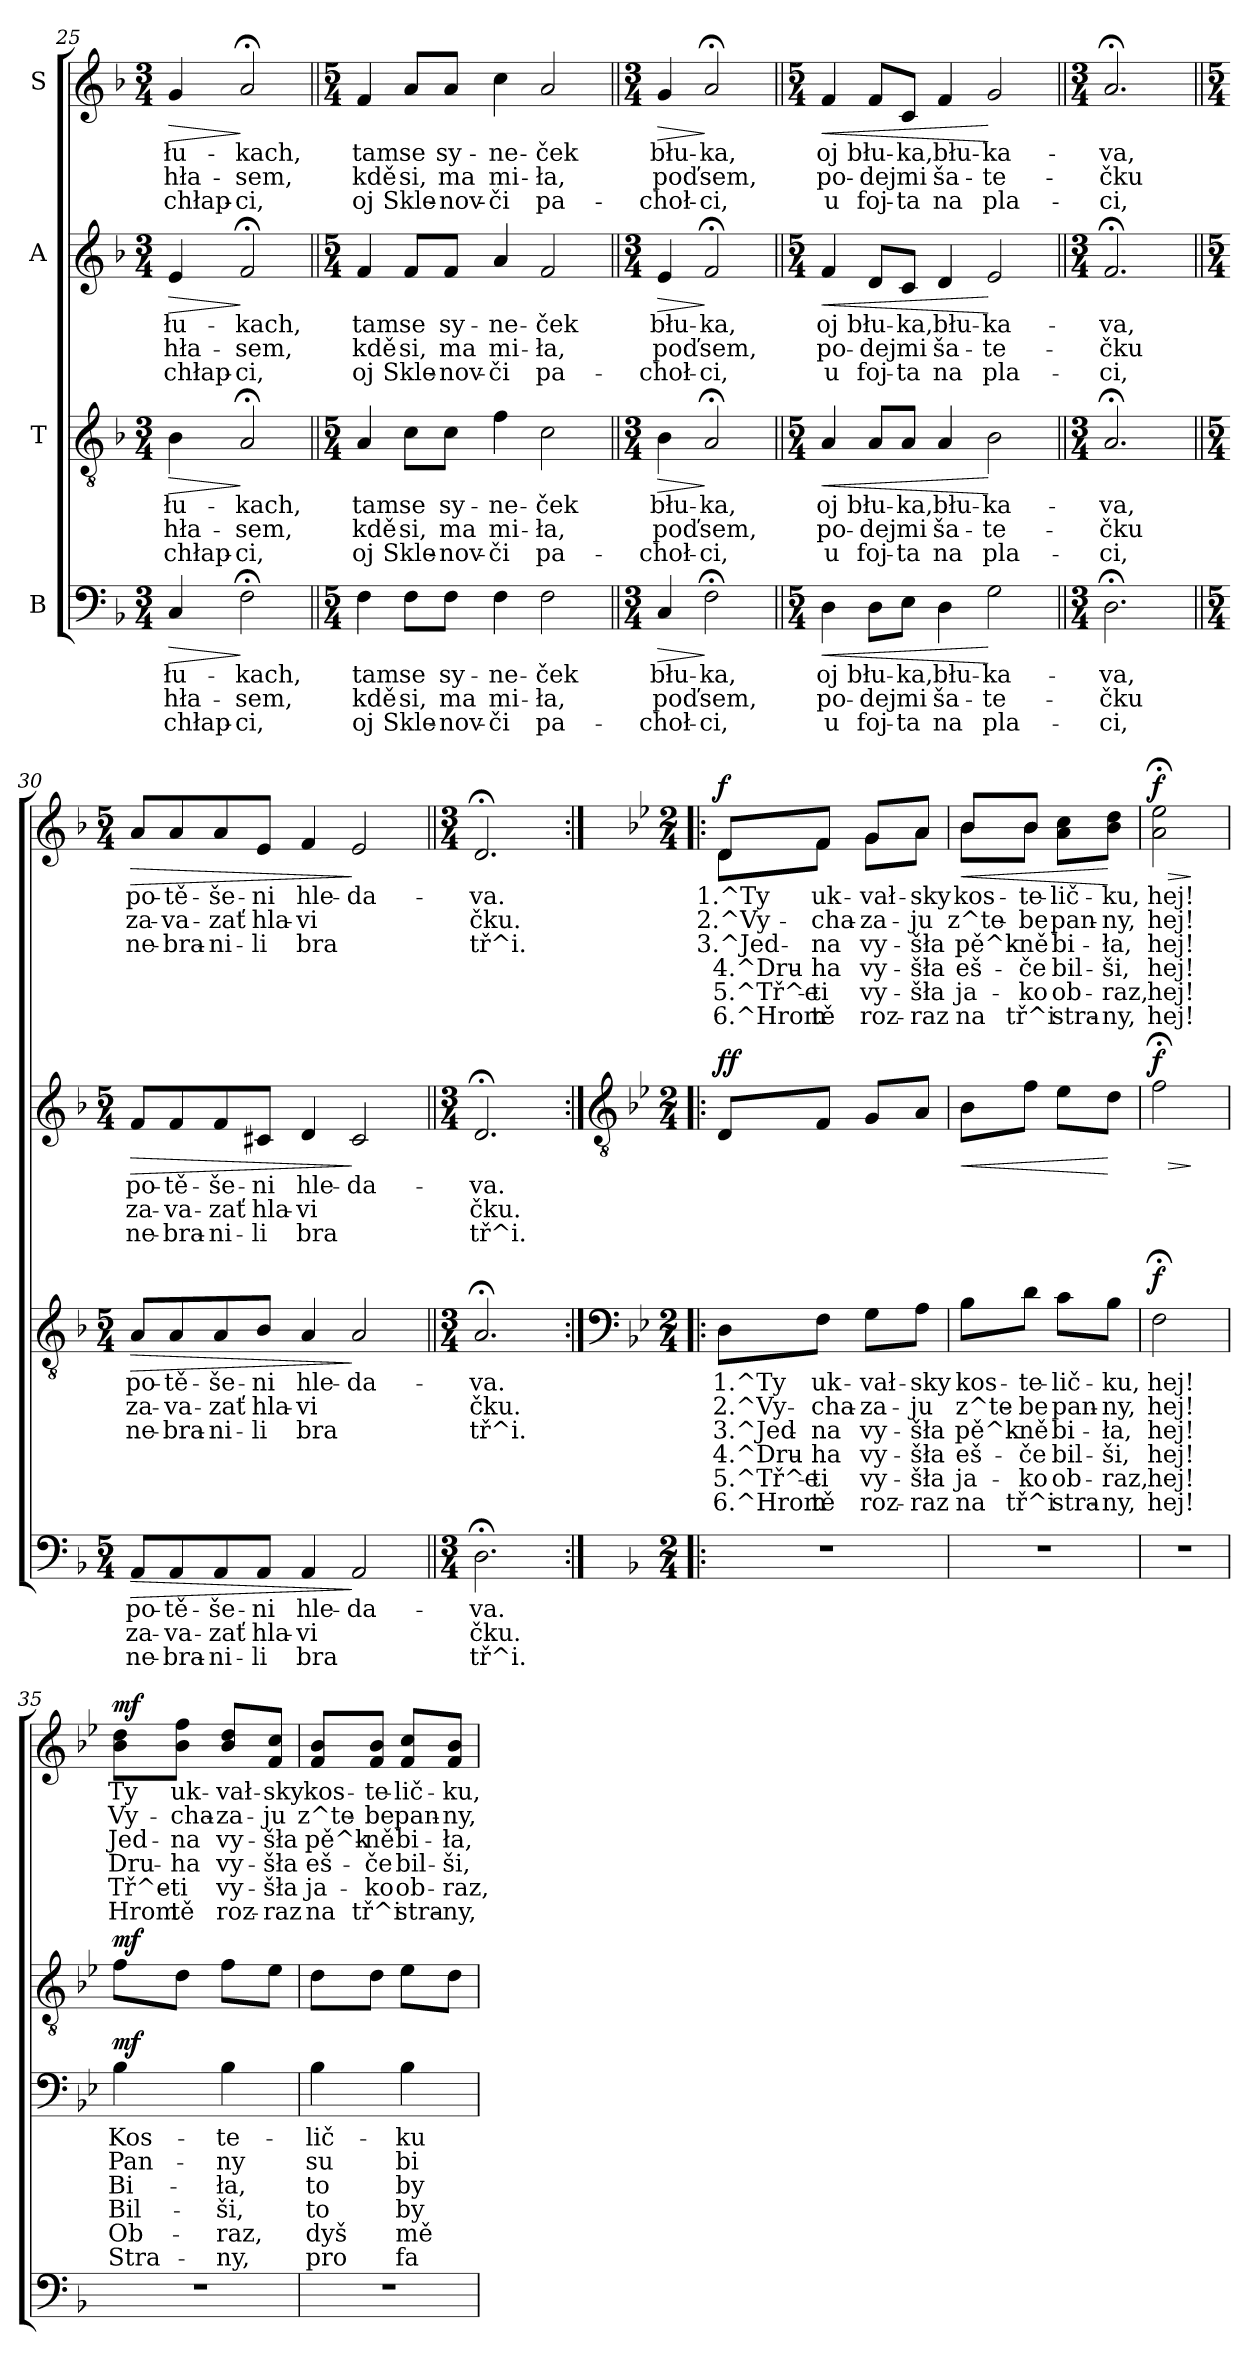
**kern	**text	**text	**text	**dynam	**kern	**text	**text	**text	**text	**text	**text	**dynam	**kern	**text	**text	**text	**dynam	**kern	**text	**text	**text	**text	**text	**text	**dynam
*part4	*part4	*part4	*part4	*part4	*part3	*part3	*part3	*part3	*part3	*part3	*part3	*part3	*part2	*part2	*part2	*part2	*part2	*part1	*part1	*part1	*part1	*part1	*part1	*part1	*part1
*staff4	*staff4	*staff4	*staff4	*staff4	*staff3	*staff3	*staff3	*staff3	*staff3	*staff3	*staff3	*staff3	*staff2	*staff2	*staff2	*staff2	*staff2	*staff1	*staff1	*staff1	*staff1	*staff1	*staff1	*staff1	*staff1
*I"B	*	*	*	*	*I"T	*	*	*	*	*	*	*	*I"A	*	*	*	*	*I"S	*	*	*	*	*	*	*
*clefF4	*	*	*	*	*clefGv2	*	*	*	*	*	*	*	*clefG2	*	*	*	*	*clefG2	*	*	*	*	*	*	*
*k[b-]	*	*	*	*	*k[b-]	*	*	*	*	*	*	*	*k[b-]	*	*	*	*	*k[b-]	*	*	*	*	*	*	*
*F:	*	*	*	*	*F:	*	*	*	*	*	*	*	*F:	*	*	*	*	*F:	*	*	*	*	*	*	*
*M3/4	*	*	*	*	*M3/4	*	*	*	*	*	*	*	*M3/4	*	*	*	*	*M3/4	*	*	*	*	*	*	*
=25	=25	=25	=25	=25	=25	=25	=25	=25	=25	=25	=25	=25	=25	=25	=25	=25	=25	=25	=25	=25	=25	=25	=25	=25	=25
!	!LO:LY:b:rj	!LO:LY:b:rj	!LO:LY:b:rj	!LO:HP:b	!	!LO:LY:b:rj	!LO:LY:b:rj	!LO:LY:b:rj	!	!	!	!LO:HP:b	!	!LO:LY:b:rj	!LO:LY:b:rj	!LO:LY:b:rj	!LO:HP:b	!	!LO:LY:b:rj	!LO:LY:b:rj	!LO:LY:b:rj	!	!	!	!LO:HP:b
4C/	łu-	-hła-	-chłap-	>	4B-\	łu-	-hła-	-chłap-	.	.	.	>	4e/	łu-	-hła-	-chłap-	>	4g/	łu-	-hła-	-chłap-	.	.	.	>
!	!LO:LY:b:rj	!LO:LY:b:rj	!LO:LY:b:rj	!	!	!LO:LY:b:rj	!LO:LY:b:rj	!LO:LY:b:rj	!	!	!	!	!	!LO:LY:b:rj	!LO:LY:b:rj	!LO:LY:b:rj	!	!	!LO:LY:b:rj	!LO:LY:b:rj	!LO:LY:b:rj	!	!	!	!
2F;<\	-kach,	sem,	ci,	]	2A;</	-kach,	sem,	ci,	.	.	.	]	2f;</	-kach,	sem,	ci,	]	2a;</	-kach,	sem,	ci,	.	.	.	]
=26||	=26||	=26||	=26||	=26||	=26||	=26||	=26||	=26||	=26||	=26||	=26||	=26||	=26||	=26||	=26||	=26||	=26||	=26||	=26||	=26||	=26||	=26||	=26||	=26||	=26||
*M5/4	*	*	*	*	*M5/4	*	*	*	*	*	*	*	*M5/4	*	*	*	*	*M5/4	*	*	*	*	*	*	*
!	!LO:LY:b:rj	!LO:LY:b:rj	!LO:LY:b:rj	!	!	!LO:LY:b:rj	!LO:LY:b:rj	!LO:LY:b:rj	!	!	!	!	!	!LO:LY:b:rj	!LO:LY:b:rj	!LO:LY:b:rj	!	!	!LO:LY:b:rj	!LO:LY:b:rj	!LO:LY:b:rj	!	!	!	!
4F\	tam	kdě	oj	.	4A/	tam	kdě	oj	.	.	.	.	4f/	tam	kdě	oj	.	4f/	tam	kdě	oj	.	.	.	.
!	!LO:LY:b:rj	!LO:LY:b:rj	!LO:LY:b:rj	!	!	!LO:LY:b:rj	!LO:LY:b:rj	!LO:LY:b:rj	!	!	!	!	!	!LO:LY:b:rj	!LO:LY:b:rj	!LO:LY:b:rj	!	!	!LO:LY:b:rj	!LO:LY:b:rj	!LO:LY:b:rj	!	!	!	!
8F\L	se	si,	Skle-	.	8c\L	se	si,	Skle-	.	.	.	.	8f/L	se	si,	Skle-	.	8a/L	se	si,	Skle-	.	.	.	.
!	!LO:LY:b:rj	!LO:LY:b:rj	!LO:LY:b:rj	!	!	!LO:LY:b:rj	!LO:LY:b:rj	!LO:LY:b:rj	!	!	!	!	!	!LO:LY:b:rj	!LO:LY:b:rj	!LO:LY:b:rj	!	!	!LO:LY:b:rj	!LO:LY:b:rj	!LO:LY:b:rj	!	!	!	!
8F\J	-sy-	-ma	nov-	.	8c\J	-sy-	-ma	nov-	.	.	.	.	8f/J	-sy-	-ma	nov-	.	8a/J	-sy-	-ma	nov-	.	.	.	.
!	!LO:LY:b:rj	!LO:LY:b:rj	!LO:LY:b:rj	!	!	!LO:LY:b:rj	!LO:LY:b:rj	!LO:LY:b:rj	!	!	!	!	!	!LO:LY:b:rj	!LO:LY:b:rj	!LO:LY:b:rj	!	!	!LO:LY:b:rj	!LO:LY:b:rj	!LO:LY:b:rj	!	!	!	!
4F\	-ne-	-mi-	-či	.	4f\	-ne-	-mi-	-či	.	.	.	.	4a/	-ne-	-mi-	-či	.	4cc\	-ne-	-mi-	-či	.	.	.	.
!	!LO:LY:b:rj	!LO:LY:b:rj	!LO:LY:b:rj	!	!	!LO:LY:b:rj	!LO:LY:b:rj	!LO:LY:b:rj	!	!	!	!	!	!LO:LY:b:rj	!LO:LY:b:rj	!LO:LY:b:rj	!	!	!LO:LY:b:rj	!LO:LY:b:rj	!LO:LY:b:rj	!	!	!	!
2F\	ček	ła,	pa-	.	2c\	ček	ła,	pa-	.	.	.	.	2f/	ček	ła,	pa-	.	2a/	ček	ła,	pa-	.	.	.	.
=27||	=27||	=27||	=27||	=27||	=27||	=27||	=27||	=27||	=27||	=27||	=27||	=27||	=27||	=27||	=27||	=27||	=27||	=27||	=27||	=27||	=27||	=27||	=27||	=27||	=27||
*M3/4	*	*	*	*	*M3/4	*	*	*	*	*	*	*	*M3/4	*	*	*	*	*M3/4	*	*	*	*	*	*	*
!	!LO:LY:b:rj	!LO:LY:b:rj	!LO:LY:b:rj	!LO:HP:b	!	!LO:LY:b:rj	!LO:LY:b:rj	!LO:LY:b:rj	!	!	!	!LO:HP:b	!	!LO:LY:b:rj	!LO:LY:b:rj	!LO:LY:b:rj	!LO:HP:b	!	!LO:LY:b:rj	!LO:LY:b:rj	!LO:LY:b:rj	!	!	!	!LO:HP:b
4C/	-błu-	-poď	choł-	>	4B-\	-błu-	-poď	choł-	.	.	.	>	4e/	-błu-	-poď	choł-	>	4g/	-błu-	-poď	choł-	.	.	.	>
!	!LO:LY:b:rj	!LO:LY:b:rj	!LO:LY:b:rj	!	!	!LO:LY:b:rj	!LO:LY:b:rj	!LO:LY:b:rj	!	!	!	!	!	!LO:LY:b:rj	!LO:LY:b:rj	!LO:LY:b:rj	!	!	!LO:LY:b:rj	!LO:LY:b:rj	!LO:LY:b:rj	!	!	!	!
2F;<\	-ka,	sem,	ci,	]	2A;</	-ka,	sem,	ci,	.	.	.	]	2f;</	-ka,	sem,	ci,	]	2a;</	-ka,	sem,	ci,	.	.	.	]
!!LO:LB:g=z
=28||	=28||	=28||	=28||	=28||	=28||	=28||	=28||	=28||	=28||	=28||	=28||	=28||	=28||	=28||	=28||	=28||	=28||	=28||	=28||	=28||	=28||	=28||	=28||	=28||	=28||
*M5/4	*	*	*	*	*M5/4	*	*	*	*	*	*	*	*M5/4	*	*	*	*	*M5/4	*	*	*	*	*	*	*
!	!LO:LY:b:rj	!LO:LY:b:rj	!LO:LY:b:rj	!LO:HP:b	!	!LO:LY:b:rj	!LO:LY:b:rj	!LO:LY:b:rj	!	!	!	!LO:HP:b	!	!LO:LY:b:rj	!LO:LY:b:rj	!LO:LY:b:rj	!LO:HP:b	!	!LO:LY:b:rj	!LO:LY:b:rj	!LO:LY:b:rj	!	!	!	!LO:HP:b
4D\	oj	po-	-u	<	4A/	oj	po-	-u	.	.	.	<	4f/	oj	po-	-u	<	4f/	oj	po-	-u	.	.	.	<
!	!LO:LY:b:rj	!LO:LY:b:rj	!LO:LY:b:rj	!	!	!LO:LY:b:rj	!LO:LY:b:rj	!LO:LY:b:rj	!	!	!	!	!	!LO:LY:b:rj	!LO:LY:b:rj	!LO:LY:b:rj	!	!	!LO:LY:b:rj	!LO:LY:b:rj	!LO:LY:b:rj	!	!	!	!
8D\L	błu-	-dej	foj-	.	8A/L	błu-	-dej	foj-	.	.	.	.	8d/L	błu-	-dej	foj-	.	8f/L	błu-	-dej	foj-	.	.	.	.
!	!LO:LY:b:rj	!LO:LY:b:rj	!LO:LY:b:rj	!	!	!LO:LY:b:rj	!LO:LY:b:rj	!LO:LY:b:rj	!	!	!	!	!	!LO:LY:b:rj	!LO:LY:b:rj	!LO:LY:b:rj	!	!	!LO:LY:b:rj	!LO:LY:b:rj	!LO:LY:b:rj	!	!	!	!
8E\J	-ka,	mi	ta	.	8A/J	-ka,	mi	ta	.	.	.	.	8c/J	-ka,	mi	ta	.	8c/J	-ka,	mi	ta	.	.	.	.
!	!LO:LY:b:rj	!LO:LY:b:rj	!LO:LY:b:rj	!	!	!LO:LY:b:rj	!LO:LY:b:rj	!LO:LY:b:rj	!	!	!	!	!	!LO:LY:b:rj	!LO:LY:b:rj	!LO:LY:b:rj	!	!	!LO:LY:b:rj	!LO:LY:b:rj	!LO:LY:b:rj	!	!	!	!
4D\	błu-	-ša-	-na	.	4A/	błu-	-ša-	-na	.	.	.	.	4d/	błu-	-ša-	-na	.	4f/	błu-	-ša-	-na	.	.	.	.
!	!LO:LY:b:rj	!LO:LY:b:rj	!LO:LY:b:rj	!	!	!LO:LY:b:rj	!LO:LY:b:rj	!LO:LY:b:rj	!	!	!	!	!	!LO:LY:b:rj	!LO:LY:b:rj	!LO:LY:b:rj	!	!	!LO:LY:b:rj	!LO:LY:b:rj	!LO:LY:b:rj	!	!	!	!
2G\	ka-	-te-	-pla-	[	2B-\	ka-	-te-	-pla-	.	.	.	[	2e/	ka-	-te-	-pla-	[	2g/	ka-	-te-	-pla-	.	.	.	[
=29||	=29||	=29||	=29||	=29||	=29||	=29||	=29||	=29||	=29||	=29||	=29||	=29||	=29||	=29||	=29||	=29||	=29||	=29||	=29||	=29||	=29||	=29||	=29||	=29||	=29||
*M3/4	*	*	*	*	*M3/4	*	*	*	*	*	*	*	*M3/4	*	*	*	*	*M3/4	*	*	*	*	*	*	*
!	!LO:LY:b:rj	!LO:LY:b:rj	!LO:LY:b:rj	!	!	!LO:LY:b:rj	!LO:LY:b:rj	!LO:LY:b:rj	!	!	!	!	!	!LO:LY:b:rj	!LO:LY:b:rj	!LO:LY:b:rj	!	!	!LO:LY:b:rj	!LO:LY:b:rj	!LO:LY:b:rj	!	!	!	!
2.D;<\	-va,	čku	ci,	.	2.A;</	-va,	čku	ci,	.	.	.	.	2.f;</	-va,	čku	ci,	.	2.a;</	-va,	čku	ci,	.	.	.	.
=30||	=30||	=30||	=30||	=30||	=30||	=30||	=30||	=30||	=30||	=30||	=30||	=30||	=30||	=30||	=30||	=30||	=30||	=30||	=30||	=30||	=30||	=30||	=30||	=30||	=30||
*M5/4	*	*	*	*	*M5/4	*	*	*	*	*	*	*	*M5/4	*	*	*	*	*M5/4	*	*	*	*	*	*	*
!	!LO:LY:b:rj	!LO:LY:b:rj	!LO:LY:b:rj	!LO:HP:b	!	!LO:LY:b:rj	!LO:LY:b:rj	!LO:LY:b:rj	!	!	!	!LO:HP:b	!	!LO:LY:b:rj	!LO:LY:b:rj	!LO:LY:b:rj	!LO:HP:b	!	!LO:LY:b:rj	!LO:LY:b:rj	!LO:LY:b:rj	!	!	!	!LO:HP:b
8AA/L	po-	-za-	-ne-	>	8A/L	po-	-za-	-ne-	.	.	.	>	8f/L	po-	-za-	-ne-	>	8a/L	po-	-za-	-ne-	.	.	.	>
!	!LO:LY:b:rj	!LO:LY:b:rj	!LO:LY:b:rj	!	!	!LO:LY:b:rj	!LO:LY:b:rj	!LO:LY:b:rj	!	!	!	!	!	!LO:LY:b:rj	!LO:LY:b:rj	!LO:LY:b:rj	!	!	!LO:LY:b:rj	!LO:LY:b:rj	!LO:LY:b:rj	!	!	!	!
8AA/	-tě-	-va-	-bra-	.	8A/	-tě-	-va-	-bra-	.	.	.	.	8f/	-tě-	-va-	-bra-	.	8a/	-tě-	-va-	-bra-	.	.	.	.
!	!LO:LY:b:rj	!LO:LY:b:rj	!LO:LY:b:rj	!	!	!LO:LY:b:rj	!LO:LY:b:rj	!LO:LY:b:rj	!	!	!	!	!	!LO:LY:b:rj	!LO:LY:b:rj	!LO:LY:b:rj	!	!	!LO:LY:b:rj	!LO:LY:b:rj	!LO:LY:b:rj	!	!	!	!
8AA/	-še-	-zať	ni-	.	8A/	-še-	-zať	ni-	.	.	.	.	8f/	-še-	-zať	ni-	.	8a/	-še-	-zať	ni-	.	.	.	.
!	!LO:LY:b:rj	!LO:LY:b:rj	!LO:LY:b:rj	!	!	!LO:LY:b:rj	!LO:LY:b:rj	!LO:LY:b:rj	!	!	!	!	!	!LO:LY:b:rj	!LO:LY:b:rj	!LO:LY:b:rj	!	!	!LO:LY:b:rj	!LO:LY:b:rj	!LO:LY:b:rj	!	!	!	!
8AA/J	-ni	hla-	-li	.	8B-/J	-ni	hla-	-li	.	.	.	.	8c#X/J	-ni	hla-	-li	.	8e/J	-ni	hla-	-li	.	.	.	.
!	!LO:LY:b:rj	!LO:LY:b:rj	!LO:LY:b:rj	!	!	!LO:LY:b:rj	!LO:LY:b:rj	!LO:LY:b:rj	!	!	!	!	!	!LO:LY:b:rj	!LO:LY:b:rj	!LO:LY:b:rj	!	!	!LO:LY:b:rj	!LO:LY:b:rj	!LO:LY:b:rj	!	!	!	!
4AA/	hle-	-vi-	-bra-	.	4A/	hle-	-vi-	-bra-	.	.	.	.	4d/	hle-	-vi-	-bra-	.	4f/	hle-	-vi-	-bra-	.	.	.	.
!	!LO:LY:b:rj	!LO:LY:b:rj	!LO:LY:b:rj	!	!	!LO:LY:b:rj	!LO:LY:b:rj	!LO:LY:b:rj	!	!	!	!	!	!LO:LY:b:rj	!LO:LY:b:rj	!LO:LY:b:rj	!	!	!LO:LY:b:rj	!LO:LY:b:rj	!LO:LY:b:rj	!	!	!	!
2AA/	-da-	--	--	]	2A/	-da-	--	--	.	.	.	]	2c#/	-da-	--	--	]	2e/	-da-	--	--	.	.	.	]
=31||	=31||	=31||	=31||	=31||	=31||	=31||	=31||	=31||	=31||	=31||	=31||	=31||	=31||	=31||	=31||	=31||	=31||	=31||	=31||	=31||	=31||	=31||	=31||	=31||	=31||
*M3/4	*	*	*	*	*M3/4	*	*	*	*	*	*	*	*M3/4	*	*	*	*	*M3/4	*	*	*	*	*	*	*
!	!LO:LY:b:rj	!LO:LY:b:rj	!LO:LY:b:rj	!	!	!LO:LY:b:rj	!LO:LY:b:rj	!LO:LY:b:rj	!	!	!	!	!	!LO:LY:b:rj	!LO:LY:b:rj	!LO:LY:b:rj	!	!	!LO:LY:b:rj	!LO:LY:b:rj	!LO:LY:b:rj	!	!	!	!
2.D;<\	-va.	čku.	tř^i.	.	2.A;</	-va.	čku.	tř^i.	.	.	.	.	2.d;</	-va.	čku.	tř^i.	.	2.d;</	-va.	čku.	tř^i.	.	.	.	.
!!LO:PB:g=z
=32:|!|:	=32:|!|:	=32:|!|:	=32:|!|:	=32:|!|:	=32:|!|:	=32:|!|:	=32:|!|:	=32:|!|:	=32:|!|:	=32:|!|:	=32:|!|:	=32:|!|:	=32:|!|:	=32:|!|:	=32:|!|:	=32:|!|:	=32:|!|:	=32:|!|:	=32:|!|:	=32:|!|:	=32:|!|:	=32:|!|:	=32:|!|:	=32:|!|:	=32:|!|:
*	*	*	*	*	*clefF4	*	*	*	*	*	*	*	*clefGv2	*	*	*	*	*	*	*	*	*	*	*	*
*	*	*	*	*	*k[b-e-]	*	*	*	*	*	*	*	*k[b-e-]	*	*	*	*	*k[b-e-]	*	*	*	*	*	*	*
*	*	*	*	*	*B-:	*	*	*	*	*	*	*	*B-:	*	*	*	*	*B-:	*	*	*	*	*	*	*
*M2/4	*	*	*	*	*M2/4	*	*	*	*	*	*	*	*M2/4	*	*	*	*	*M2/4	*	*	*	*	*	*	*
!	!	!	!	!	!	!LO:LY:b:rj	!LO:LY:b:rj	!LO:LY:b:rj	!LO:LY:b:rj	!LO:LY:b:rj	!LO:LY:b:rj	!	!	!LO:LY:b:rj	!	!	!LO:DY:a	!	!LO:LY:b:rj	!LO:LY:b:rj	!LO:LY:b:rj	!LO:LY:b:rj	!LO:LY:b:rj	!LO:LY:b:rj	!
*	*	*	*	*	*	*	*	*	*	*	*	*	*	*	*	*	*	*^	*	*	*	*	*	*	*
!	!	!	!	!	!	!	!	!	!	!	!	!	!	!	!	!	!LO:DY:n=1:b	!	!	!	!	!	!	!	!	!LO:DY:a
2r	.	.	.	.	8D\L	1.^Ty	2.^Vy-	-3.^Jed-	-4.^Dru-	-5.^Tř^e-	-6.^Hrom	.	8D/L	.	.	.	f f	8d/L	8d\L	1.^Ty	2.^Vy-	-3.^Jed-	-4.^Dru-	-5.^Tř^e-	-6.^Hrom	f
!	!	!	!	!	!	!LO:LY:b:rj	!LO:LY:b:rj	!LO:LY:b:rj	!LO:LY:b:rj	!LO:LY:b:rj	!LO:LY:b:rj	!	!	!LO:LY:b:rj	!	!	!	!	!	!LO:LY:b:rj	!LO:LY:b:rj	!LO:LY:b:rj	!LO:LY:b:rj	!LO:LY:b:rj	!LO:LY:b:rj	!
.	.	.	.	.	8F\J	uk-	-cha-	-na	ha	ti	tě	.	8F/J	.	.	.	.	8f/J	8f\J	uk-	-cha-	-na	ha	ti	tě	.
!	!	!	!	!	!	!LO:LY:b:rj	!LO:LY:b:rj	!LO:LY:b:rj	!LO:LY:b:rj	!LO:LY:b:rj	!LO:LY:b:rj	!	!	!LO:LY:b:rj	!	!	!	!	!	!LO:LY:b:rj	!LO:LY:b:rj	!LO:LY:b:rj	!LO:LY:b:rj	!LO:LY:b:rj	!LO:LY:b:rj	!
.	.	.	.	.	8G\L	vał-	-za-	-vy-	-vy-	-vy-	-roz-	.	8G/L	.	.	.	.	8g/L	8g\L	vał-	-za-	-vy-	-vy-	-vy-	-roz-	.
!	!	!	!	!	!	!LO:LY:b:rj	!LO:LY:b:rj	!LO:LY:b:rj	!LO:LY:b:rj	!LO:LY:b:rj	!LO:LY:b:rj	!	!	!LO:LY:b:rj	!	!	!	!	!	!LO:LY:b:rj	!LO:LY:b:rj	!LO:LY:b:rj	!LO:LY:b:rj	!LO:LY:b:rj	!LO:LY:b:rj	!
.	.	.	.	.	8A\J	-sky	ju	šła	šła	šła	raz	.	8A/J	.	.	.	.	8a/J	8a\J	-sky	ju	šła	šła	šła	raz	.
=33	=33	=33	=33	=33	=33	=33	=33	=33	=33	=33	=33	=33	=33	=33	=33	=33	=33	=33	=33	=33	=33	=33	=33	=33	=33	=33
!	!	!	!	!	!	!LO:LY:b:rj	!LO:LY:b:rj	!LO:LY:b:rj	!LO:LY:b:rj	!LO:LY:b:rj	!LO:LY:b:rj	!	!	!LO:LY:b:rj	!	!	!LO:HP:b	!	!	!LO:LY:b:rj	!LO:LY:b:rj	!LO:LY:b:rj	!LO:LY:b:rj	!LO:LY:b:rj	!LO:LY:b:rj	!LO:HP:b
2r	.	.	.	.	8B-\L	kos-	-z^te-	-pě^k-	-eš-	-ja-	-na	.	8B-\L	.	.	.	<	8b-/L	8b-\L	kos-	-z^te-	-pě^k-	-eš-	-ja-	-na	<
!	!	!	!	!	!	!LO:LY:b:rj	!LO:LY:b:rj	!LO:LY:b:rj	!LO:LY:b:rj	!LO:LY:b:rj	!LO:LY:b:rj	!	!	!LO:LY:b:rj	!	!	!	!	!	!LO:LY:b:rj	!LO:LY:b:rj	!LO:LY:b:rj	!LO:LY:b:rj	!LO:LY:b:rj	!LO:LY:b:rj	!
.	.	.	.	.	8d\J	te-	-be	ně	če	ko	tř^i	.	8f\J	.	.	.	.	8b-/J	8b-\J	te-	-be	ně	če	ko	tř^i	.
!	!	!	!	!	!	!LO:LY:b:rj	!LO:LY:b:rj	!LO:LY:b:rj	!LO:LY:b:rj	!LO:LY:b:rj	!LO:LY:b:rj	!	!	!LO:LY:b:rj	!	!	!	!	!	!LO:LY:b:rj	!LO:LY:b:rj	!LO:LY:b:rj	!LO:LY:b:rj	!LO:LY:b:rj	!LO:LY:b:rj	!
.	.	.	.	.	8c\L	lič-	-pan-	-bi-	-bil-	-ob-	-stra-	.	8e-\L	.	.	.	.	8cc\ 8a\L	4ryy	lič-	-pan-	-bi-	-bil-	-ob-	-stra-	.
!	!	!	!	!	!	!LO:LY:b:rj	!LO:LY:b:rj	!LO:LY:b:rj	!LO:LY:b:rj	!LO:LY:b:rj	!LO:LY:b:rj	!	!	!LO:LY:b:rj	!	!	!	!	!	!LO:LY:b:rj	!LO:LY:b:rj	!LO:LY:b:rj	!LO:LY:b:rj	!LO:LY:b:rj	!LO:LY:b:rj	!
.	.	.	.	.	8B-\J	-ku,	ny,	ła,	ši,	raz,	ny,	.	8d\J	.	.	.	[	8dd\ 8b-\J	.	-ku,	ny,	ła,	ši,	raz,	ny,	[
*	*	*	*	*	*	*	*	*	*	*	*	*	*	*	*	*	*	*v	*v	*	*	*	*	*	*	*
=34	=34	=34	=34	=34	=34	=34	=34	=34	=34	=34	=34	=34	=34	=34	=34	=34	=34	=34	=34	=34	=34	=34	=34	=34	=34
!	!	!	!	!	!	!LO:LY:b:rj	!LO:LY:b:rj	!LO:LY:b:rj	!LO:LY:b:rj	!LO:LY:b:rj	!LO:LY:b:rj	!LO:DY:a	!	!LO:LY:b:rj	!	!	!LO:HP:b	!	!LO:LY:b:rj	!LO:LY:b:rj	!LO:LY:b:rj	!LO:LY:b:rj	!LO:LY:b:rj	!LO:LY:b:rj	!LO:HP:b
!	!	!	!	!	!	!	!	!	!	!	!	!	!	!	!	!	!LO:DY:n=1:a	!	!	!	!	!	!	!	!LO:DY:n=1:a
2r	.	.	.	.	2F;<\	hej!	hej!	hej!	hej!	hej!	hej!	f	2f;<\	.	.	.	> f	2ee-\;< 2a\;<	hej!	hej!	hej!	hej!	hej!	hej!	> f
.	.	.	.	.	.	.	.	.	.	.	.	.	.	.	.	.	]	.	.	.	.	.	.	.	]
=35	=35	=35	=35	=35	=35	=35	=35	=35	=35	=35	=35	=35	=35	=35	=35	=35	=35	=35	=35	=35	=35	=35	=35	=35	=35
!	!	!	!	!	!	!LO:LY:b:rj	!LO:LY:b:rj	!LO:LY:b:rj	!LO:LY:b:rj	!LO:LY:b:rj	!LO:LY:b:rj	!LO:DY:a	!	!LO:LY:b:rj	!	!	!LO:DY:a	!	!LO:LY:b:rj	!LO:LY:b:rj	!LO:LY:b:rj	!LO:LY:b:rj	!LO:LY:b:rj	!LO:LY:b:rj	!LO:DY:a
2r	.	.	.	.	4B-\	Kos-	-Pan-	-Bi-	-Bil-	-Ob-	-Stra-	mf	8f\L	.	.	.	mf	8dd\ 8b-\L	Ty	Vy-	-Jed-	-Dru-	-Tř^e-	-Hrom	mf
!	!	!	!	!	!	!	!	!	!	!	!	!	!	!LO:LY:b:rj	!	!	!	!	!LO:LY:b:rj	!LO:LY:b:rj	!LO:LY:b:rj	!LO:LY:b:rj	!LO:LY:b:rj	!LO:LY:b:rj	!
.	.	.	.	.	.	.	.	.	.	.	.	.	8d\J	.	.	.	.	8ff\ 8b-\J	uk-	-cha-	-na	ha	ti	tě	.
!	!	!	!	!	!	!LO:LY:b:rj	!LO:LY:b:rj	!LO:LY:b:rj	!LO:LY:b:rj	!LO:LY:b:rj	!LO:LY:b:rj	!	!	!LO:LY:b:rj	!	!	!	!	!LO:LY:b:rj	!LO:LY:b:rj	!LO:LY:b:rj	!LO:LY:b:rj	!LO:LY:b:rj	!LO:LY:b:rj	!
.	.	.	.	.	4B-\	-te-	-ny	ła,	ši,	raz,	ny,	.	8f\L	.	.	.	.	8dd/ 8b-/L	vał-	-za-	-vy-	-vy-	-vy-	-roz-	.
!	!	!	!	!	!	!	!	!	!	!	!	!	!	!LO:LY:b:rj	!	!	!	!	!LO:LY:b:rj	!LO:LY:b:rj	!LO:LY:b:rj	!LO:LY:b:rj	!LO:LY:b:rj	!LO:LY:b:rj	!
.	.	.	.	.	.	.	.	.	.	.	.	.	8e-\J	.	.	.	.	8cc/ 8f/J	-sky	ju	šła	šła	šła	raz	.
!!LO:LB:g=z
=36	=36	=36	=36	=36	=36	=36	=36	=36	=36	=36	=36	=36	=36	=36	=36	=36	=36	=36	=36	=36	=36	=36	=36	=36	=36
!	!	!	!	!	!	!LO:LY:b:rj	!LO:LY:b:rj	!LO:LY:b:rj	!LO:LY:b:rj	!LO:LY:b:rj	!LO:LY:b:rj	!	!	!LO:LY:b:rj	!	!	!	!	!LO:LY:b:rj	!LO:LY:b:rj	!LO:LY:b:rj	!LO:LY:b:rj	!LO:LY:b:rj	!LO:LY:b:rj	!
2r	.	.	.	.	4B-\	lič-	-su	to	to	dyš	pro	.	8d\L	.	.	.	.	8b-/ 8f/L	kos-	-z^te-	-pě^k-	-eš-	-ja-	-na	.
!	!	!	!	!	!	!	!	!	!	!	!	!	!	!LO:LY:b:rj	!	!	!	!	!LO:LY:b:rj	!LO:LY:b:rj	!LO:LY:b:rj	!LO:LY:b:rj	!LO:LY:b:rj	!LO:LY:b:rj	!
.	.	.	.	.	.	.	.	.	.	.	.	.	8d\J	.	.	.	.	8b-/ 8f/J	te-	-be	ně	če	ko	tř^i	.
!	!	!	!	!	!	!LO:LY:b:rj	!LO:LY:b:rj	!LO:LY:b:rj	!LO:LY:b:rj	!LO:LY:b:rj	!LO:LY:b:rj	!	!	!LO:LY:b:rj	!	!	!	!	!LO:LY:b:rj	!LO:LY:b:rj	!LO:LY:b:rj	!LO:LY:b:rj	!LO:LY:b:rj	!LO:LY:b:rj	!
.	.	.	.	.	4B-\	ku	bi-	-by-	-by-	-mě	fa-	.	8e-\L	.	.	.	.	8cc/ 8f/L	lič-	-pan-	-bi-	-bil-	-ob-	-stra-	.
!	!	!	!	!	!	!	!	!	!	!	!	!	!	!LO:LY:b:rj	!	!	!	!	!LO:LY:b:rj	!LO:LY:b:rj	!LO:LY:b:rj	!LO:LY:b:rj	!LO:LY:b:rj	!LO:LY:b:rj	!
.	.	.	.	.	.	.	.	.	.	.	.	.	8d\J	.	.	.	.	8b-/ 8f/J	-ku,	ny,	ła,	ši,	raz,	ny,	.
=	=	=	=	=	=	=	=	=	=	=	=	=	=	=	=	=	=	=	=	=	=	=	=	=	=
*-	*-	*-	*-	*-	*-	*-	*-	*-	*-	*-	*-	*-	*-	*-	*-	*-	*-	*-	*-	*-	*-	*-	*-	*-	*-
